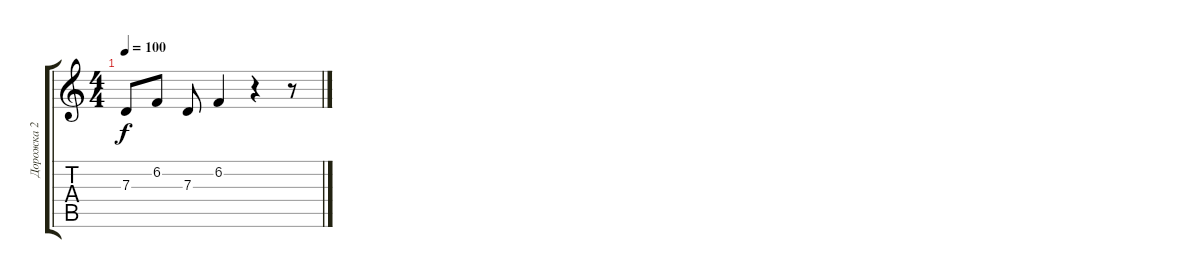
\track ("Дорожка 2" "Дорожка 2") {instrument fx4atmosphere}
\staff {score tabs}
\tuning (E4 B3 G3 D3 A2 E2) {hide}
\ts (4 4)
\tempo 100
\clef g2
\ks c
7.3.8{dy f} 6.2.8 7.3.8 6.2.4 r.4 r.8
